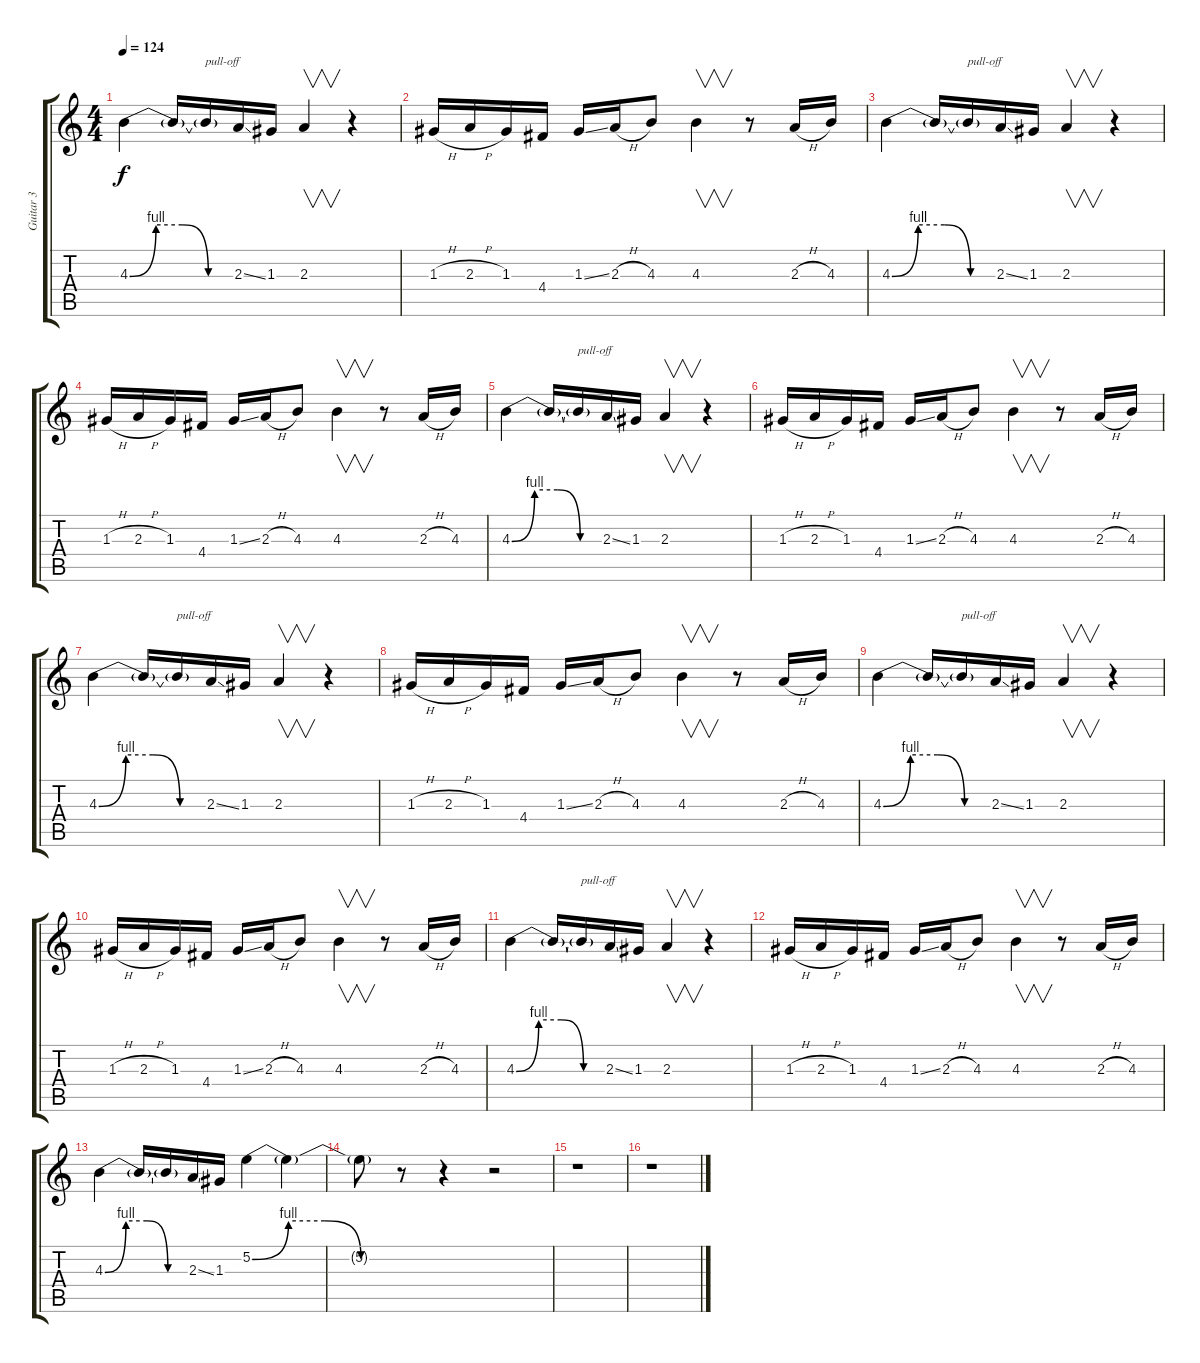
\track ("Guitar 3" "Guitar 3") {instrument distortionguitar}
\staff {score tabs}
\tuning (E4 B3 G3 D3 A2 B1) {hide}
\ts (4 4)
\tempo 124
\clef g2
\ks c
4.3{be (custom 0 0 15 4 30 4 45 0 60 0)}.4{dy f} 4.3{t}.16 4.3{t}.16{txt "pull-off"} 2.3{ss}.16 1.3.16 2.3.4{v} r.4 |
1.3{h}.16 2.3{h}.16 1.3.16 4.4.16 1.3{ss}.16 2.3{h}.16 4.3.8 4.3.4{v} r.8 2.3{h}.16 4.3.16 |
4.3{be (custom 0 0 15 4 30 4 45 0 60 0)}.4 4.3{t}.16 4.3{t}.16{txt "pull-off"} 2.3{ss}.16 1.3.16 2.3.4{v} r.4 |
1.3{h}.16 2.3{h}.16 1.3.16 4.4.16 1.3{ss}.16 2.3{h}.16 4.3.8 4.3.4{v} r.8 2.3{h}.16 4.3.16 |
4.3{be (custom 0 0 15 4 30 4 45 0 60 0)}.4 4.3{t}.16 4.3{t}.16{txt "pull-off"} 2.3{ss}.16 1.3.16 2.3.4{v} r.4 |
1.3{h}.16 2.3{h}.16 1.3.16 4.4.16 1.3{ss}.16 2.3{h}.16 4.3.8 4.3.4{v} r.8 2.3{h}.16 4.3.16 |
4.3{be (custom 0 0 15 4 30 4 45 0 60 0)}.4 4.3{t}.16 4.3{t}.16{txt "pull-off"} 2.3{ss}.16 1.3.16 2.3.4{v} r.4 |
1.3{h}.16 2.3{h}.16 1.3.16 4.4.16 1.3{ss}.16 2.3{h}.16 4.3.8 4.3.4{v} r.8 2.3{h}.16 4.3.16 |
4.3{be (custom 0 0 15 4 30 4 45 0 60 0)}.4 4.3{t}.16 4.3{t}.16{txt "pull-off"} 2.3{ss}.16 1.3.16 2.3.4{v} r.4 |
1.3{h}.16 2.3{h}.16 1.3.16 4.4.16 1.3{ss}.16 2.3{h}.16 4.3.8 4.3.4{v} r.8 2.3{h}.16 4.3.16 |
4.3{be (custom 0 0 15 4 30 4 45 0 60 0)}.4 4.3{t}.16 4.3{t}.16{txt "pull-off"} 2.3{ss}.16 1.3.16 2.3.4{v} r.4 |
1.3{h}.16 2.3{h}.16 1.3.16 4.4.16 1.3{ss}.16 2.3{h}.16 4.3.8 4.3.4{v} r.8 2.3{h}.16 4.3.16 |
4.3{be (custom 0 0 15 4 30 4 45 0 60 0)}.4 4.3{t}.16 4.3{t}.16 2.3{ss}.16 1.3.16 5.2{be (custom 0 0 15 4 30 4 45 0 60 0)}.4 5.2{t}.4 |
5.2{t}.8 r.8 r.4 r.2 |
r.1 |
r.1
